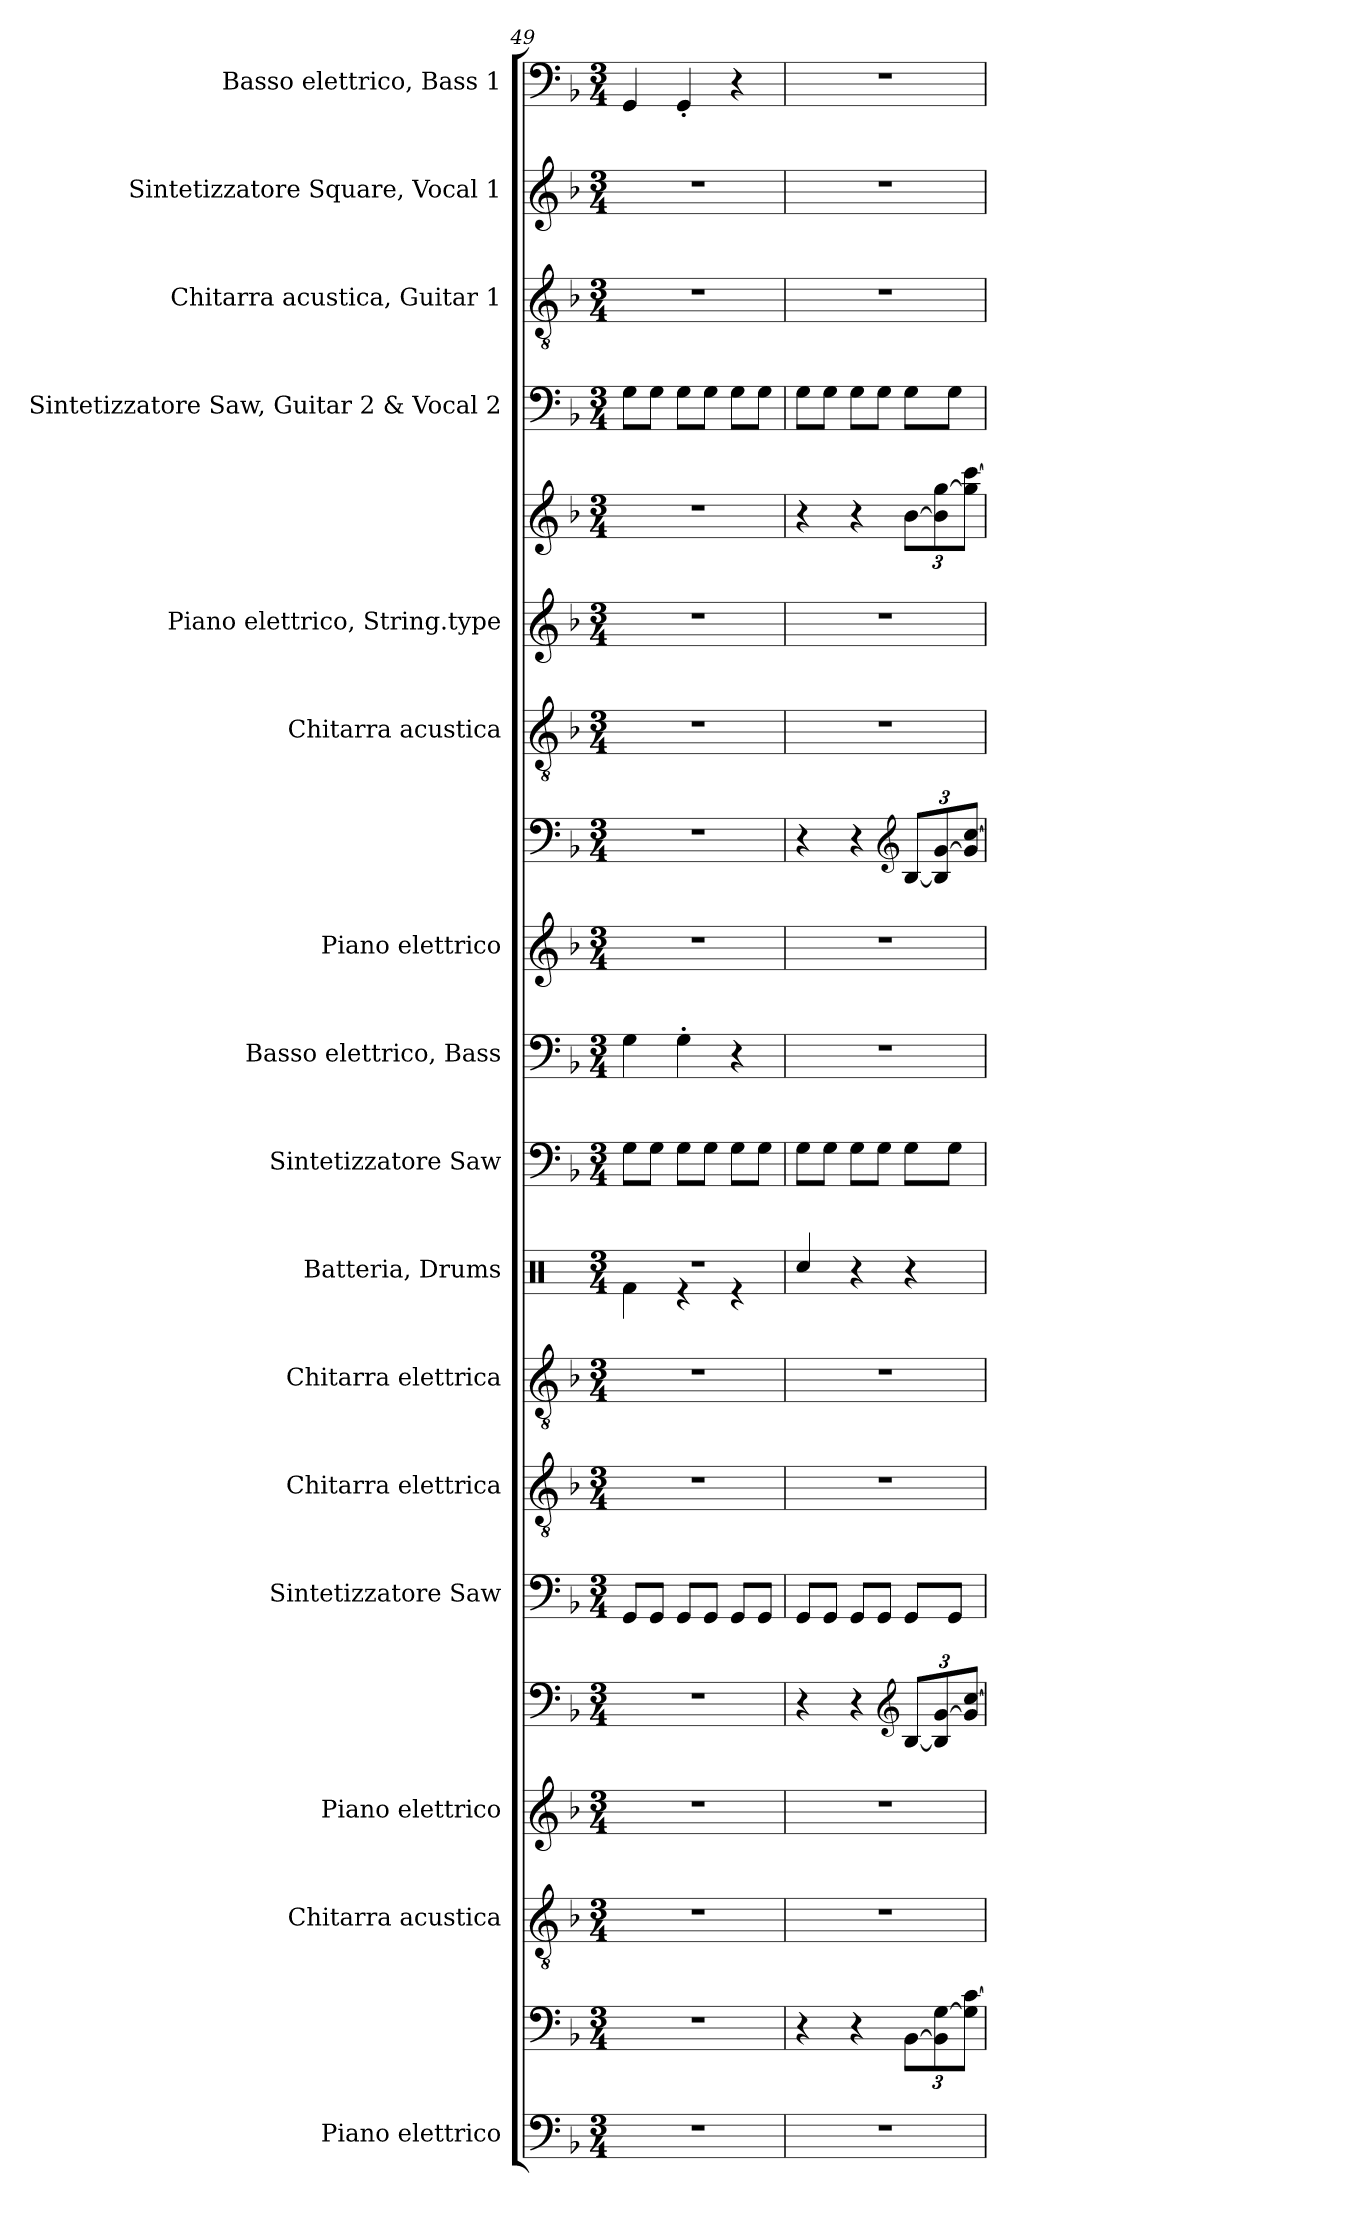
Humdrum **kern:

**kern	**kern	**kern	**kern	**kern	**kern	**kern	**kern	**kern	**kern	**kern	**kern	**kern	**kern	**kern	**kern	**kern	**kern	**kern	**kern
*part16	*part16	*part15	*part14	*part14	*part13	*part12	*part11	*part10	*part9	*part8	*part7	*part7	*part6	*part5	*part5	*part4	*part3	*part2	*part1
*staff20	*staff19	*staff18	*staff17	*staff16	*staff15	*staff14	*staff13	*staff12	*staff11	*staff10	*staff9	*staff8	*staff7	*staff6	*staff5	*staff4	*staff3	*staff2	*staff1
*I"Piano elettrico	*	*I"Chitarra acustica	*I"Piano elettrico	*	*I"Sintetizzatore Saw	*I"Chitarra elettrica	*I"Chitarra elettrica	*I"Batteria,  Drums	*I"Sintetizzatore Saw	*I"Basso elettrico,  Bass	*I"Piano elettrico	*	*I"Chitarra acustica	*I"Piano elettrico,  String.type	*	*I"Sintetizzatore Saw,  Guitar 2 &amp; Vocal 2	*I"Chitarra acustica,  Guitar 1	*I"Sintetizzatore Square,  Vocal 1	*I"Basso elettrico,  Bass 1
*	*	*	*	*	*I'Sint.	*I'Chit. el.	*I'Chit. el.	*I'Batt.	*I'Sint.	*I'B. el.	*	*	*	*	*	*I'Sint.	*	*I'Sint.	*I'B. el.
*clefF4	*clefF4	*clefGv2	*clefG2	*clefF4	*clefF4	*clefGv2	*clefGv2	*clefX	*clefF4	*clefF4	*clefG2	*clefF4	*clefGv2	*clefG2	*clefG2	*clefF4	*clefGv2	*clefG2	*clefF4
*	*	*	*	*	*	*	*	*	*	*ITrd7c12	*	*	*	*	*	*	*	*	*ITrd7c12
*k[b-]	*k[b-]	*k[b-]	*k[b-]	*k[b-]	*k[b-]	*k[b-]	*k[b-]	*k[]	*k[b-]	*k[b-]	*k[b-]	*k[b-]	*k[b-]	*k[b-]	*k[b-]	*k[b-]	*k[b-]	*k[b-]	*k[b-]
*M3/4	*M3/4	*M3/4	*M3/4	*M3/4	*M3/4	*M3/4	*M3/4	*M3/4	*M3/4	*M3/4	*M3/4	*M3/4	*M3/4	*M3/4	*M3/4	*M3/4	*M3/4	*M3/4	*M3/4
=49	=49	=49	=49	=49	=49	=49	=49	=49	=49	=49	=49	=49	=49	=49	=49	=49	=49	=49	=49
*	*	*	*	*	*	*	*	*^	*	*	*	*	*	*	*	*	*	*	*
2.r	2.r	2.r	2.r	2.r	8GG/L	2.r	2.r	2.r	4Rf\	8G\L	4GG\	2.r	2.r	2.r	2.r	2.r	8G\L	2.r	2.r	4GGG/
.	.	.	.	.	8GG/J	.	.	.	.	8G\J	.	.	.	.	.	.	8G\J	.	.	.
.	.	.	.	.	8GG/L	.	.	.	4r	8G\L	4GG'\	.	.	.	.	.	8G\L	.	.	4GGG'/
.	.	.	.	.	8GG/J	.	.	.	.	8G\J	.	.	.	.	.	.	8G\J	.	.	.
.	.	.	.	.	8GG/L	.	.	.	4r	8G\L	4r	.	.	.	.	.	8G\L	.	.	4r
.	.	.	.	.	8GG/J	.	.	.	.	8G\J	.	.	.	.	.	.	8G\J	.	.	.
*	*	*	*	*	*	*	*	*v	*v	*	*	*	*	*	*	*	*	*	*	*
!!LO:PB:g=z
=50	=50	=50	=50	=50	=50	=50	=50	=50	=50	=50	=50	=50	=50	=50	=50	=50	=50	=50	=50
2.r	4r	2.r	2.r	4r	8GG/L	2.r	2.r	4Rcc/	8G\L	2.r	2.r	4r	2.r	2.r	4r	8G\L	2.r	2.r	2.r
.	.	.	.	.	8GG/J	.	.	.	8G\J	.	.	.	.	.	.	8G\J	.	.	.
.	4r	.	.	4r	8GG/L	.	.	4r	8G\L	.	.	4r	.	.	4r	8G\L	.	.	.
.	.	.	.	.	8GG/J	.	.	.	8G\J	.	.	.	.	.	.	8G\J	.	.	.
*	*	*	*	*clefG2	*	*	*	*	*	*	*	*clefG2	*	*	*	*	*	*	*
*	*Xbrackettup	*	*	*Xbrackettup	*	*	*	*	*	*	*	*Xbrackettup	*	*	*Xbrackettup	*	*	*	*
.	[12BB-\L	.	.	[12B-/L	8GG/L	.	.	4r	8G\L	.	.	[12B-/L	.	.	[12b-\L	8G\L	.	.	.
.	12BB-\] [12G\	.	.	12B-/] [12g/	.	.	.	.	.	.	.	12B-/] [12g/	.	.	12b-\] [12gg\	.	.	.	.
.	.	.	.	.	8GG/J	.	.	.	8G\J	.	.	.	.	.	.	8G\J	.	.	.
.	12G\] [12c\J	.	.	12g/] [12cc/J	.	.	.	.	.	.	.	12g/] [12cc/J	.	.	12gg\] [12ccc\J	.	.	.	.
=	=	=	=	=	=	=	=	=	=	=	=	=	=	=	=	=	=	=	=
*-	*-	*-	*-	*-	*-	*-	*-	*-	*-	*-	*-	*-	*-	*-	*-	*-	*-	*-	*-
